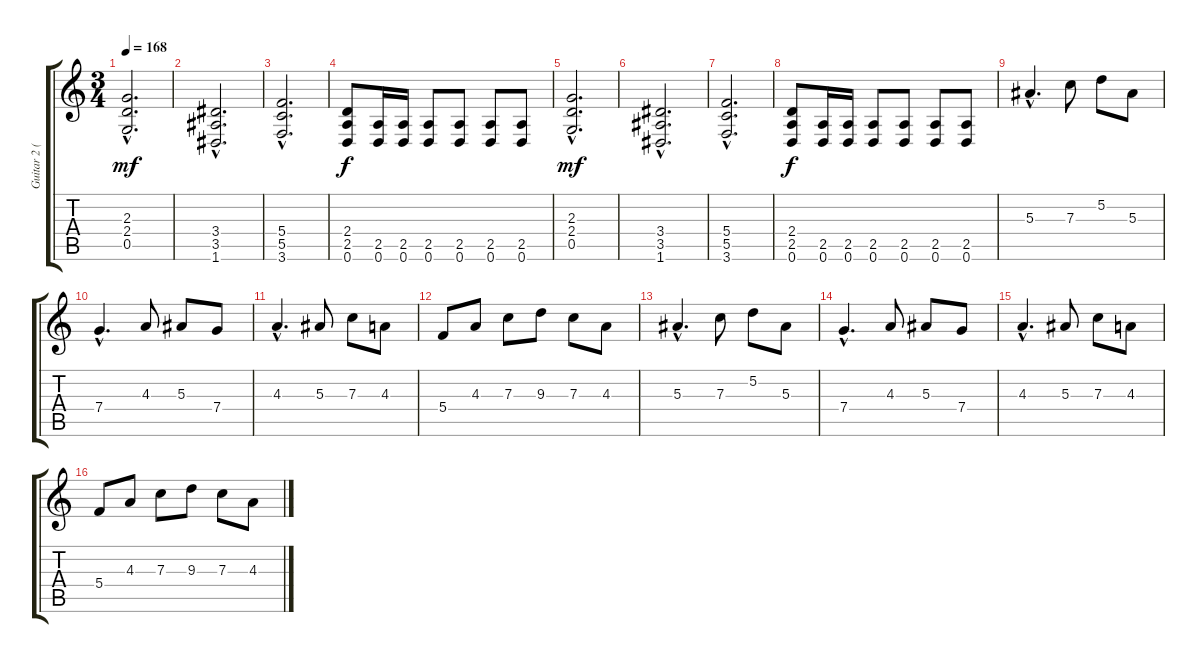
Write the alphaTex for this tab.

\track ("Guitar 2 (Lead)" "Guitar 2 (") {instrument distortionguitar}
\staff {score tabs}
\tuning (D4 A3 F3 C3 G2 D2) {hide}
\ts (3 4)
\tempo 168
\clef g2
\ks c
(2.3{hac} 2.4{hac} 0.5{hac}).2{d dy mf} |
(3.4{hac} 3.5{hac} 1.6{hac}).2{d} |
(5.4{hac} 5.5{hac} 3.6{hac}).2{d} |
(2.4 2.5 0.6).8{dy f} (2.5 0.6).16 (2.5 0.6).16 (2.5 0.6).8 (2.5 0.6).8 (2.5 0.6).8 (2.5 0.6).8 |
(2.3{hac} 2.4{hac} 0.5{hac}).2{d dy mf} |
(3.4{hac} 3.5{hac} 1.6{hac}).2{d} |
(5.4{hac} 5.5{hac} 3.6{hac}).2{d} |
(2.4 2.5 0.6).8{dy f} (2.5 0.6).16 (2.5 0.6).16 (2.5 0.6).8 (2.5 0.6).8 (2.5 0.6).8 (2.5 0.6).8 |
5.3{hac}.4{d} 7.3.8 5.2.8 5.3.8 |
7.4{hac}.4{d} 4.3.8 5.3.8 7.4.8 |
4.3{hac}.4{d} 5.3.8 7.3.8 4.3.8 |
5.4.8 4.3.8 7.3.8 9.3.8 7.3.8 4.3.8 |
5.3{hac}.4{d} 7.3.8 5.2.8 5.3.8 |
7.4{hac}.4{d} 4.3.8 5.3.8 7.4.8 |
4.3{hac}.4{d} 5.3.8 7.3.8 4.3.8 |
5.4.8 4.3.8 7.3.8 9.3.8 7.3.8 4.3.8
